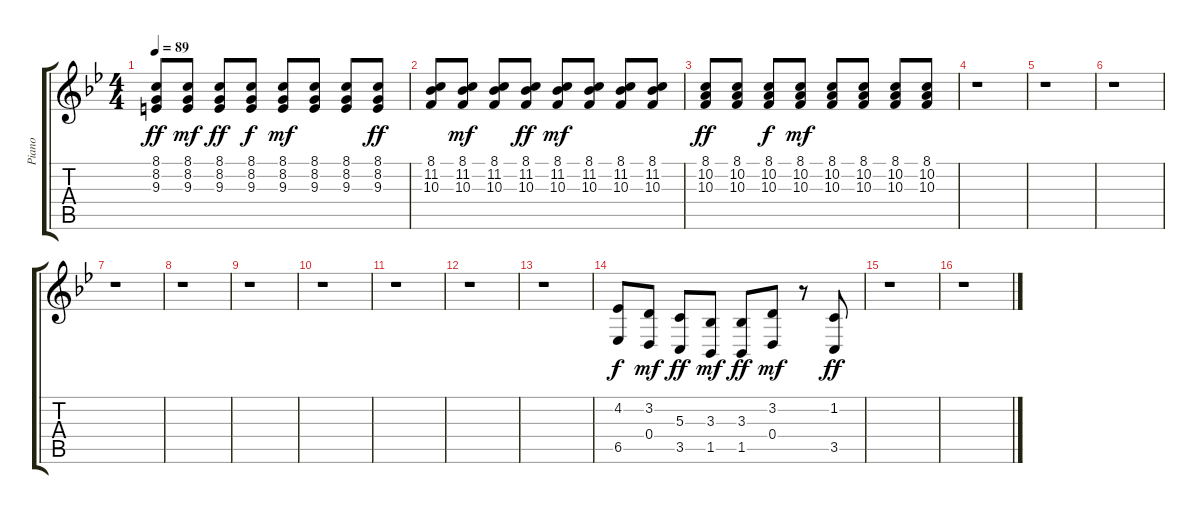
\track ("Piano" "Piano") {instrument acousticgrandpiano}
\staff {score tabs}
\tuning (E4 B3 G3 D3 A2 E2) {hide}
\ts (4 4)
\tempo 89
\clef g2
\ks bb
(8.1 8.2 9.3).8{dy ff} (8.1 8.2 9.3).8{dy mf} (8.1 8.2 9.3).8{dy ff} (8.1 8.2 9.3).8{dy f} (8.1 8.2 9.3).8{dy mf} (8.1 8.2 9.3).8 (8.1 8.2 9.3).8 (8.1 8.2 9.3).8{dy ff} |
(8.1 11.2 10.3).8 (8.1 11.2 10.3).8{dy mf} (8.1 11.2 10.3).8 (8.1 11.2 10.3).8{dy ff} (8.1 11.2 10.3).8{dy mf} (8.1 11.2 10.3).8 (8.1 11.2 10.3).8 (8.1 11.2 10.3).8 |
(8.1 10.2 10.3).8{dy ff} (8.1 10.2 10.3).8 (8.1 10.2 10.3).8{dy f} (8.1 10.2 10.3).8{dy mf} (8.1 10.2 10.3).8 (8.1 10.2 10.3).8 (8.1 10.2 10.3).8 (8.1 10.2 10.3).8 |
r.1 |
r.1 |
r.1 |
r.1 |
r.1 |
r.1 |
r.1 |
r.1 |
r.1 |
r.1 |
(4.2 6.5).8{dy f} (3.2 0.4).8{dy mf} (5.3 3.5).8{dy ff} (3.3 1.5).8{dy mf} (3.3 1.5).8{dy ff} (3.2 0.4).8{dy mf} r.8 (1.2 3.5).8{dy ff} |
r.1 |
r.1
